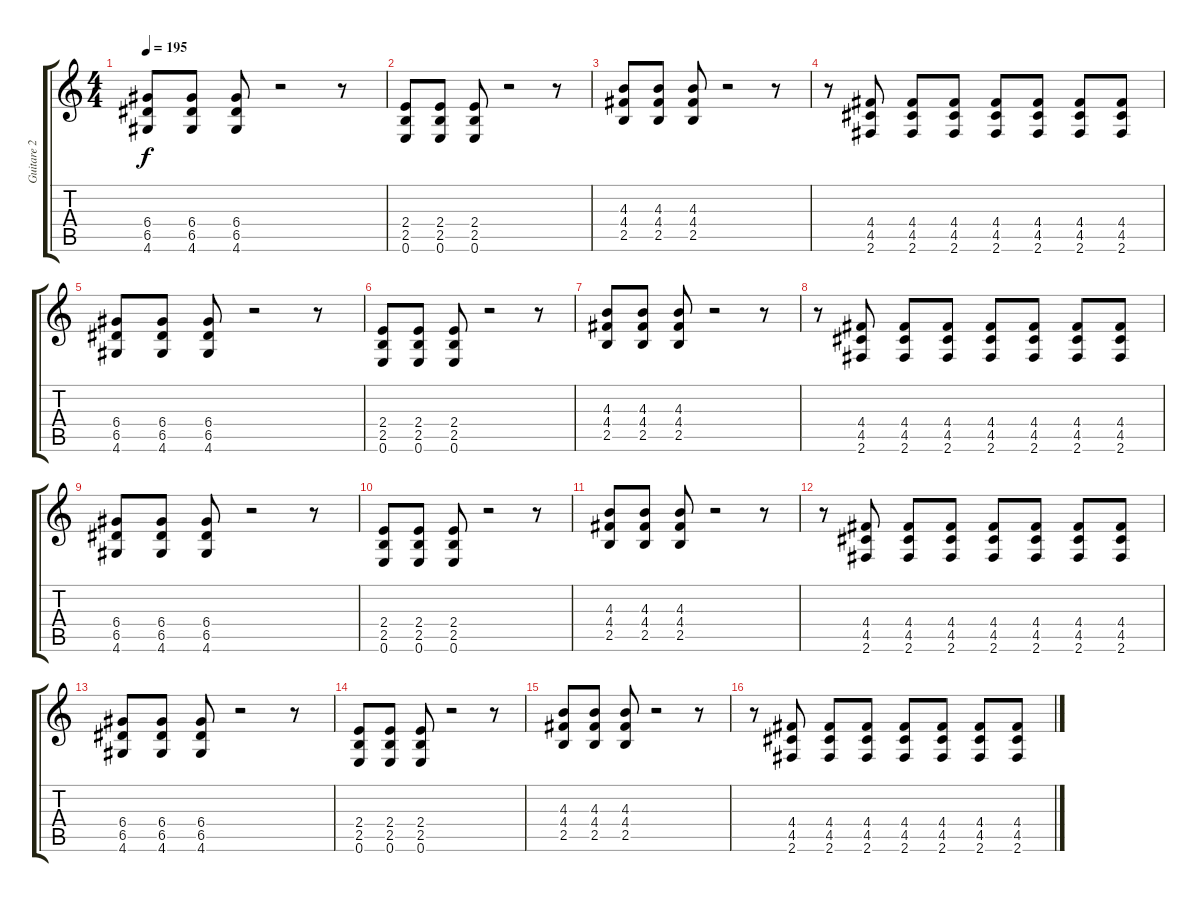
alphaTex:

\track ("Guitare 2" "Guitare 2") {instrument overdrivenguitar}
\staff {score tabs}
\tuning (E4 B3 G3 D3 A2 E2) {hide}
\ts (4 4)
\tempo 195
\clef g2
\ks c
(6.4 6.5 4.6).8{dy f} (6.4 6.5 4.6).8 (6.4 6.5 4.6).8 r.2 r.8 |
(2.4 2.5 0.6).8 (2.4 2.5 0.6).8 (2.4 2.5 0.6).8 r.2 r.8 |
(4.3 4.4 2.5).8 (4.3 4.4 2.5).8 (4.3 4.4 2.5).8 r.2 r.8 |
r.8 (4.4 4.5 2.6).8 (4.4 4.5 2.6).8 (4.4 4.5 2.6).8 (4.4 4.5 2.6).8 (4.4 4.5 2.6).8 (4.4 4.5 2.6).8 (4.4 4.5 2.6).8 |
(6.4 6.5 4.6).8 (6.4 6.5 4.6).8 (6.4 6.5 4.6).8 r.2 r.8 |
(2.4 2.5 0.6).8 (2.4 2.5 0.6).8 (2.4 2.5 0.6).8 r.2 r.8 |
(4.3 4.4 2.5).8 (4.3 4.4 2.5).8 (4.3 4.4 2.5).8 r.2 r.8 |
r.8 (4.4 4.5 2.6).8 (4.4 4.5 2.6).8 (4.4 4.5 2.6).8 (4.4 4.5 2.6).8 (4.4 4.5 2.6).8 (4.4 4.5 2.6).8 (4.4 4.5 2.6).8 |
(6.4 6.5 4.6).8 (6.4 6.5 4.6).8 (6.4 6.5 4.6).8 r.2 r.8 |
(2.4 2.5 0.6).8 (2.4 2.5 0.6).8 (2.4 2.5 0.6).8 r.2 r.8 |
(4.3 4.4 2.5).8 (4.3 4.4 2.5).8 (4.3 4.4 2.5).8 r.2 r.8 |
r.8 (4.4 4.5 2.6).8 (4.4 4.5 2.6).8 (4.4 4.5 2.6).8 (4.4 4.5 2.6).8 (4.4 4.5 2.6).8 (4.4 4.5 2.6).8 (4.4 4.5 2.6).8 |
(6.4 6.5 4.6).8 (6.4 6.5 4.6).8 (6.4 6.5 4.6).8 r.2 r.8 |
(2.4 2.5 0.6).8 (2.4 2.5 0.6).8 (2.4 2.5 0.6).8 r.2 r.8 |
(4.3 4.4 2.5).8 (4.3 4.4 2.5).8 (4.3 4.4 2.5).8 r.2 r.8 |
r.8 (4.4 4.5 2.6).8 (4.4 4.5 2.6).8 (4.4 4.5 2.6).8 (4.4 4.5 2.6).8 (4.4 4.5 2.6).8 (4.4 4.5 2.6).8 (4.4 4.5 2.6).8
